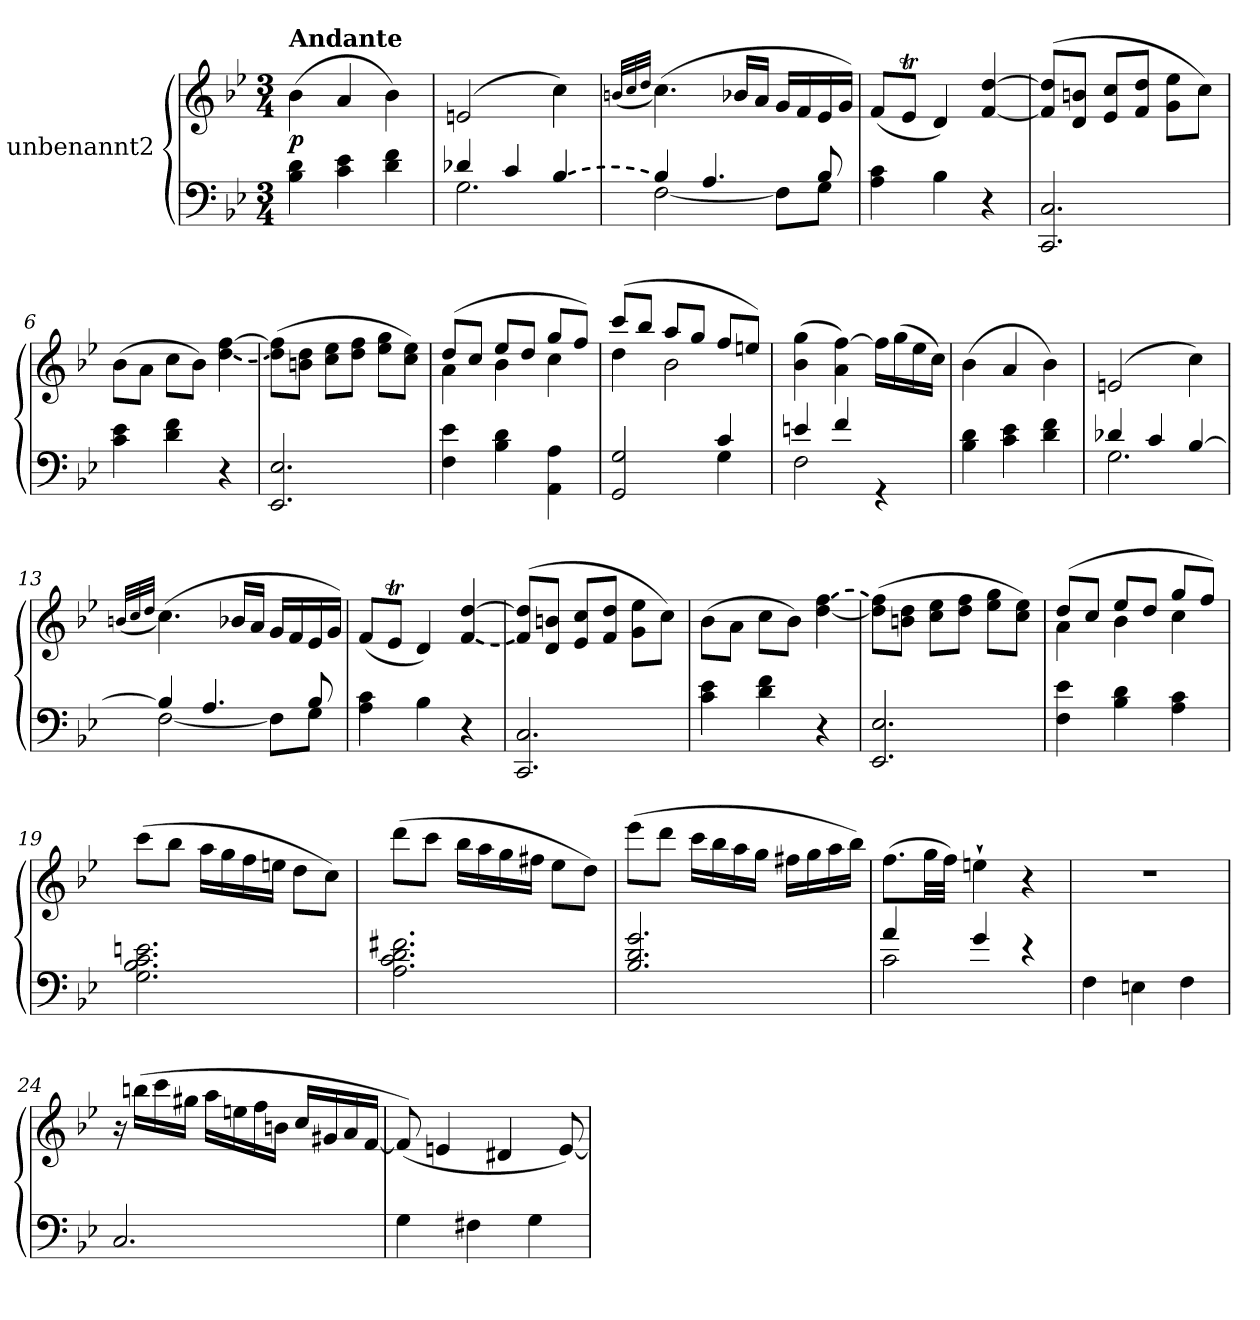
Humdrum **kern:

**kern	**kern	**dynam
*part1	*part1	*part1
*staff2	*staff1	*staff1/2
*I"unbenannt2	*	*
*clefF4	*clefG2	*
*k[b-e-]	*k[b-e-]	*
*M3/4	*M3/4	*
=1	=1	=1
!	!LO:TX:a:B:t=Andante	!
!	!	!LO:DY:b
4B-\ 4d\	(>4b-\	p
4c\ 4e-\	4a/	.
4d\ 4f\	4b-\)	.
=2	=2	=2
*^	*	*
4d-X/	2.G\	(>2en/	.
4c/	.	.	.
!LO:T:dash	!	!	!
[4B-/	.	4cc\)	.
=3	=3	=3	=3
.	.	(<32qbn/LLL	.
.	.	32qcc/	.
.	.	32qdd/JJJ	.
4B-/]	[2F\	(>4.cc\)	.
4.A/	.	.	.
.	.	16b-X/LL	.
.	.	16a/JJ	.
.	8F\L]	16g/LL	.
.	.	16f/	.
8B-/	8G\J	16e-/	.
.	.	16g/JJ)	.
*v	*v	*	*
=4	=4	=4
4A\ 4c\	(<8f/L	.
.	8e-T/J	.
4B-\	4d/)	.
4r	[4f/ [4dd/	.
=5	=5	=5
2.CC/ 2.C/	(<8f/] 8dd/]L	.
.	8d/ 8bn/J	.
.	8e-/ 8cc/L	.
.	8f/ 8dd/J	.
.	8g\ 8ee-\L	.
.	8cc\J)	.
!!LO:LB:g=z
=6	=6	=6
4c\ 4e-\	(>8b-\L	.
.	8a\J	.
4d\ 4f\	8cc\L	.
.	8b-\J)	.
!	!LO:T:n=1:dash	!
4r	[4dd\ [4ff\	.
=7	=7	=7
2.EE-/ 2.E-/	(>8dd\] 8ff\]L	.
.	8bn\ 8dd\J	.
.	8cc\ 8ee-\L	.
.	8dd\ 8ff\J	.
.	8ee-\ 8gg\L	.
.	8cc\ 8ee-\J)	.
=8	=8	=8
*	*^	*
4F\ 4e-\	(>8dd/L	4a\	.
.	8cc/J	.	.
4B-\ 4d\	8ee-/L	4b-\	.
.	8dd/J	.	.
4AA\ 4A\	8gg/L	4cc\	.
.	8ff/J)	.	.
=9	=9	=9	=9
*^	*	*	*
2GG/ 2G/	2ryy	(>8ccc/L	4dd\	.
.	.	8bb-/J	.	.
.	.	8aa/L	2b-\	.
.	.	8gg/J	.	.
4c/	4G\	8ff/L	.	.
.	.	8een/J)	.	.
*	*	*v	*v	*
=10	=10	=10	=10
4en/	2F\	(>4b-\ 4gg\	.
4f/	.	4a\ [4ff\)	.
4rGG	4ryy	16ff\LL]	.
.	.	(>16gg\	.
.	.	16ee-\	.
.	.	16cc\JJ)	.
*v	*v	*	*
!!LO:LB:g=z
=11	=11	=11
4B-\ 4d\	(>4b-\	.
4c\ 4e-\	4a/	.
4d\ 4f\	4b-\)	.
=12	=12	=12
*^	*	*
4d-X/	2.G\	(>2en/	.
4c/	.	.	.
[4B-/	.	4cc\)	.
=13	=13	=13	=13
.	.	(<32qbn/LLL	.
.	.	32qcc/	.
.	.	32qdd/JJJ	.
4B-/]	[2F\	(>4.cc\)	.
4.A/	.	.	.
.	.	16b-X/LL	.
.	.	16a/JJ	.
.	8F\L]	16g/LL	.
.	.	16f/	.
8B-/	8G\J	16e-/	.
.	.	16g/JJ)	.
*v	*v	*	*
=14	=14	=14
4A\ 4c\	(<8f/L	.
.	8e-T/J	.
4B-\	4d/)	.
!	!LO:T:n=1:dash	!
4r	[4f/ [4dd/	.
=15	=15	=15
2.CC/ 2.C/	(<8f/] 8dd/]L	.
.	8d/ 8bn/J	.
.	8e-/ 8cc/L	.
.	8f/ 8dd/J	.
.	8g\ 8ee-\L	.
.	8cc\J)	.
!!LO:LB:g=z
=16	=16	=16
4c\ 4e-\	(>8b-\L	.
.	8a\J	.
4d\ 4f\	8cc\L	.
.	8b-\J)	.
!	!LO:T:n=2:dash	!
4r	[4dd\ [4ff\	.
=17	=17	=17
2.EE-/ 2.E-/	(>8dd\] 8ff\]L	.
.	8bn\ 8dd\J	.
.	8cc\ 8ee-\L	.
.	8dd\ 8ff\J	.
.	8ee-\ 8gg\L	.
.	8cc\ 8ee-\J)	.
=18	=18	=18
*	*^	*
4F\ 4e-\	(>8dd/L	4a\	.
.	8cc/J	.	.
4B-\ 4d\	8ee-/L	4b-\	.
.	8dd/J	.	.
4A\ 4c\	8gg/L	4cc\	.
.	8ff/J)	.	.
*	*v	*v	*
=19	=19	=19
2.G\ 2.B-\ 2.c\ 2.en\	(>8ccc\L	.
.	8bb-\J	.
.	16aa\LL	.
.	16gg\	.
.	16ff\	.
.	16een\JJ	.
.	8dd\L	.
.	8cc\J)	.
!!LO:LB:g=z
=20	=20	=20
2.A\ 2.c\ 2.d\ 2.f#X\	(>8ddd\L	.
.	8ccc\J	.
.	16bb-\LL	.
.	16aa\	.
.	16gg\	.
.	16ff#X\JJ	.
.	8ee-\L	.
.	8dd\J)	.
=21	=21	=21
2.B-/ 2.d/ 2.g/	(>8eee-\L	.
.	8ddd\J	.
.	16ccc\LL	.
.	16bb-\	.
.	16aa\	.
.	16gg\JJ	.
.	16ff#X\LL	.
.	16gg\	.
.	16aa\	.
.	16bb-\JJ)	.
=22	=22	=22
*^	*	*
4a/	2c\	(>8.ff\L	.
.	.	32gg\LL	.
.	.	32ff\JJJ)	.
4g/	.	4een`\	.
4re	4ryy	4r	.
*v	*v	*	*
=23	=23	=23
4F\	2.r	.
4En\	.	.
4F\	.	.
!!LO:PB:g=z
=24	=24	=24
2.C/	16r	.
.	(>16bbn\LL	.
.	16ccc\	.
.	16gg#X\JJ	.
.	16aa\LL	.
.	16een\	.
.	16ff\	.
.	16bn\JJ	.
.	16cc/LL	.
.	16g#X/	.
.	16a/	.
.	[16f/JJ	.
=25	=25	=25
4G\	(<8f/])	.
.	4en/	.
4F#X\	.	.
.	4d#X/	.
4G\	.	.
.	[8e/)	.
=	=	=
*-	*-	*-
